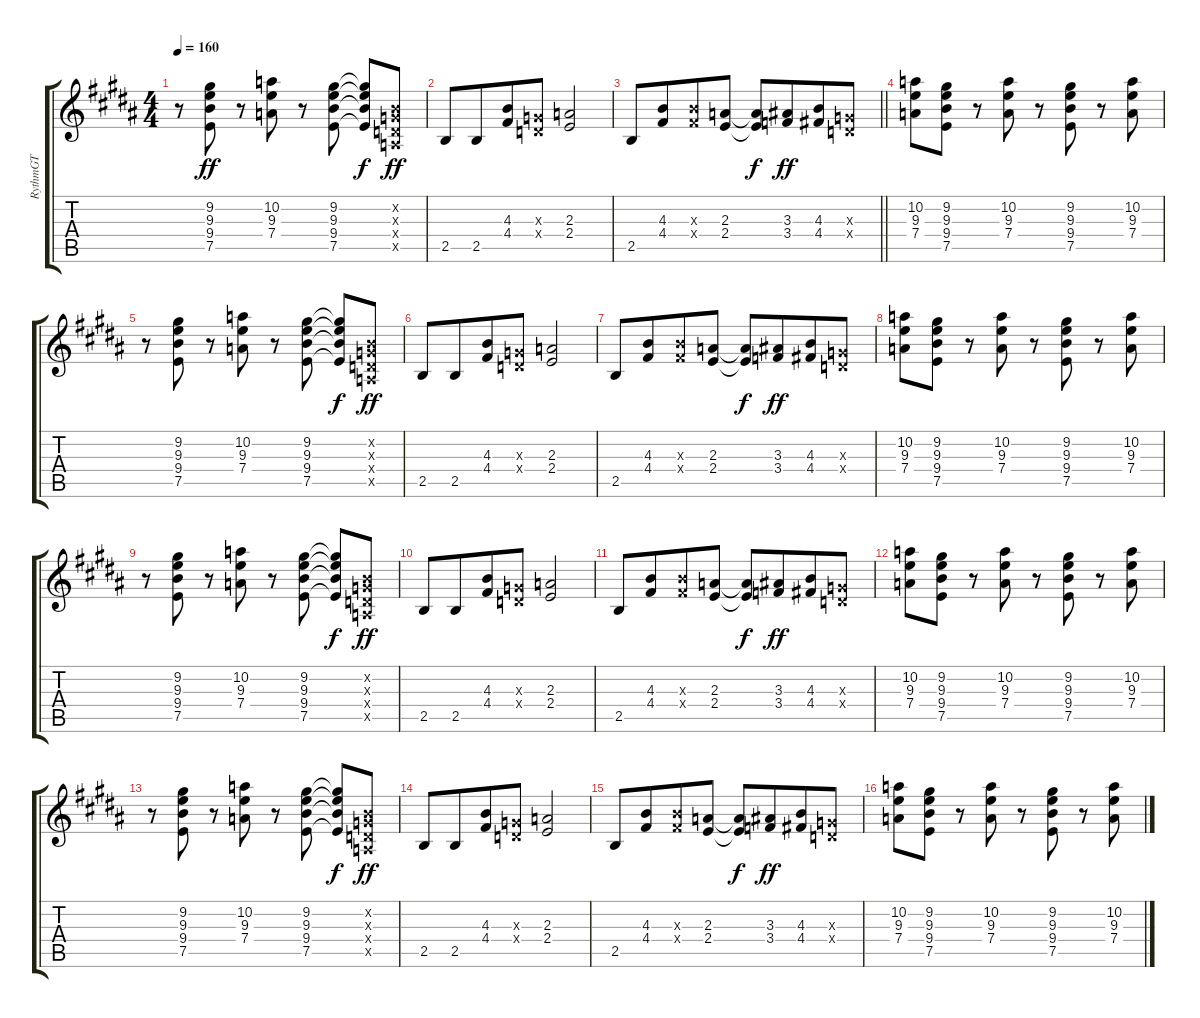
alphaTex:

\track ("RythmGT" "RythmGT") {instrument distortionguitar}
\staff {score tabs}
\tuning (E4 B3 G3 D3 A2 E2) {hide}
\ts (4 4)
\tempo 160
\clef g2
\ks b
r.8{dy ff} (9.2 9.3 9.4 7.5).8 r.8 (10.2 9.3 7.4).8 r.8 (9.2 9.3 9.4 7.5).8 (9.2{t} 9.3{t} 9.4{t} 7.5{t}).8{dy f} (0.2{x} 0.3{x} 0.4{x} 0.5{x}).8{dy ff} |
2.5.8 2.5.8{beam merge} (4.3 4.4).8 (0.3{x} 0.4{x}).8 (2.3 2.4).2 |
\barLineRight lightlight
2.5.8 (4.3 4.4).8{beam merge} (4.3{x} 4.4{x}).8 (2.3 2.4).8 (2.3{t} 2.4{t}).8{dy f} (3.3 3.4).8{dy ff beam merge} (4.3 4.4).8 (0.3{x} 0.4{x}).8 |
(10.2 9.3 7.4).8 (9.2 9.3 9.4 7.5).8 r.8 (10.2 9.3 7.4).8 r.8 (9.2 9.3 9.4 7.5).8 r.8 (10.2 9.3 7.4).8 |
r.8 (9.2 9.3 9.4 7.5).8 r.8 (10.2 9.3 7.4).8 r.8 (9.2 9.3 9.4 7.5).8 (9.2{t} 9.3{t} 9.4{t} 7.5{t}).8{dy f} (0.2{x} 0.3{x} 0.4{x} 0.5{x}).8{dy ff} |
2.5.8 2.5.8{beam merge} (4.3 4.4).8 (0.3{x} 0.4{x}).8 (2.3 2.4).2 |
2.5.8 (4.3 4.4).8{beam merge} (4.3{x} 4.4{x}).8 (2.3 2.4).8 (2.3{t} 2.4{t}).8{dy f} (3.3 3.4).8{dy ff beam merge} (4.3 4.4).8 (0.3{x} 0.4{x}).8 |
(10.2 9.3 7.4).8 (9.2 9.3 9.4 7.5).8 r.8 (10.2 9.3 7.4).8 r.8 (9.2 9.3 9.4 7.5).8 r.8 (10.2 9.3 7.4).8 |
r.8 (9.2 9.3 9.4 7.5).8 r.8 (10.2 9.3 7.4).8 r.8 (9.2 9.3 9.4 7.5).8 (9.2{t} 9.3{t} 9.4{t} 7.5{t}).8{dy f} (0.2{x} 0.3{x} 0.4{x} 0.5{x}).8{dy ff} |
2.5.8 2.5.8{beam merge} (4.3 4.4).8 (0.3{x} 0.4{x}).8 (2.3 2.4).2 |
2.5.8 (4.3 4.4).8{beam merge} (4.3{x} 4.4{x}).8 (2.3 2.4).8 (2.3{t} 2.4{t}).8{dy f} (3.3 3.4).8{dy ff beam merge} (4.3 4.4).8 (0.3{x} 0.4{x}).8 |
(10.2 9.3 7.4).8 (9.2 9.3 9.4 7.5).8 r.8 (10.2 9.3 7.4).8 r.8 (9.2 9.3 9.4 7.5).8 r.8 (10.2 9.3 7.4).8 |
r.8 (9.2 9.3 9.4 7.5).8 r.8 (10.2 9.3 7.4).8 r.8 (9.2 9.3 9.4 7.5).8 (9.2{t} 9.3{t} 9.4{t} 7.5{t}).8{dy f} (0.2{x} 0.3{x} 0.4{x} 0.5{x}).8{dy ff} |
2.5.8 2.5.8{beam merge} (4.3 4.4).8 (0.3{x} 0.4{x}).8 (2.3 2.4).2 |
2.5.8 (4.3 4.4).8{beam merge} (4.3{x} 4.4{x}).8 (2.3 2.4).8 (2.3{t} 2.4{t}).8{dy f} (3.3 3.4).8{dy ff beam merge} (4.3 4.4).8 (0.3{x} 0.4{x}).8 |
(10.2 9.3 7.4).8 (9.2 9.3 9.4 7.5).8 r.8 (10.2 9.3 7.4).8 r.8 (9.2 9.3 9.4 7.5).8 r.8 (10.2 9.3 7.4).8
